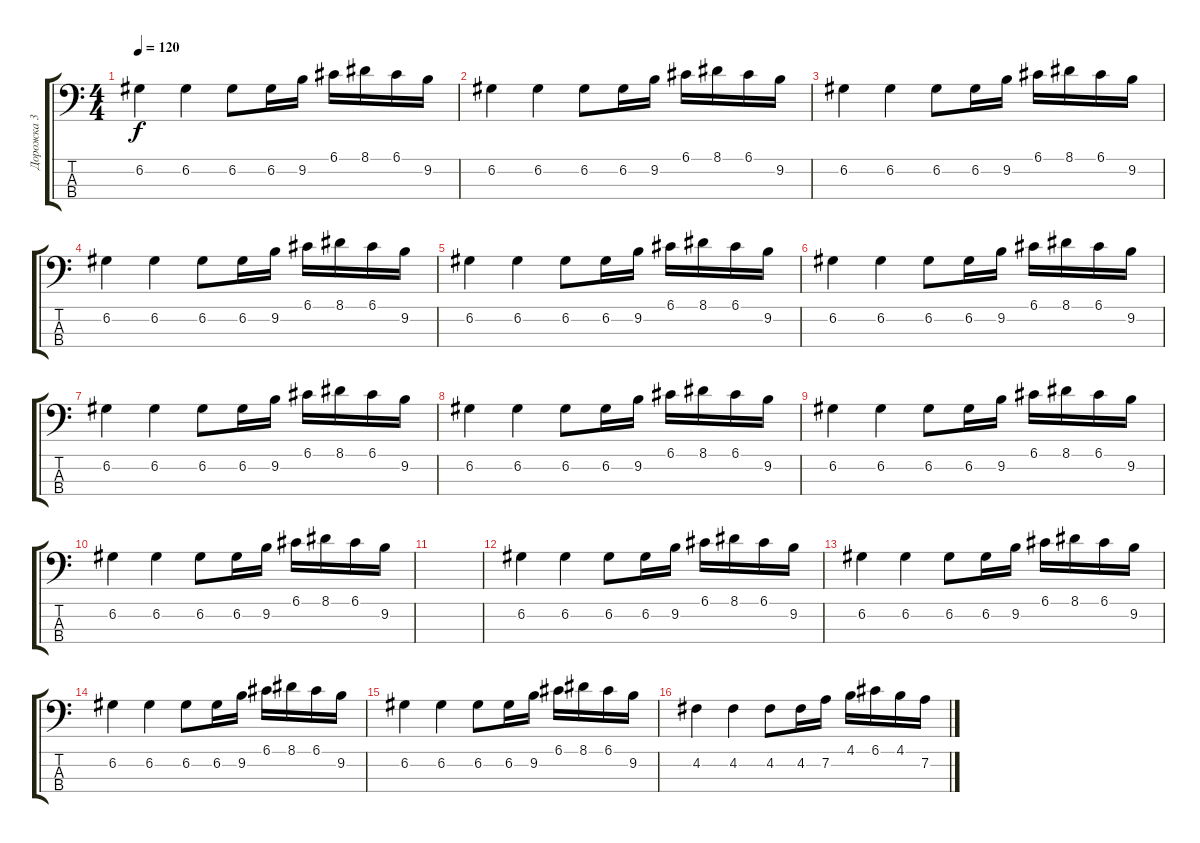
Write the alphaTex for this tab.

\track ("Дорожка 3" "Дорожка 3") {instrument synthbass1}
\staff {score tabs}
\tuning (G2 D2 A1 E1) {hide}
\ts (4 4)
\tempo 120
\clef f4
\ks c
6.2.4{dy f} 6.2.4 6.2.8 6.2.16 9.2.16 6.1.16 8.1.16 6.1.16 9.2.16 |
6.2.4 6.2.4 6.2.8 6.2.16 9.2.16 6.1.16 8.1.16 6.1.16 9.2.16 |
6.2.4 6.2.4 6.2.8 6.2.16 9.2.16 6.1.16 8.1.16 6.1.16 9.2.16 |
6.2.4 6.2.4 6.2.8 6.2.16 9.2.16 6.1.16 8.1.16 6.1.16 9.2.16 |
6.2.4 6.2.4 6.2.8 6.2.16 9.2.16 6.1.16 8.1.16 6.1.16 9.2.16 |
6.2.4 6.2.4 6.2.8 6.2.16 9.2.16 6.1.16 8.1.16 6.1.16 9.2.16 |
6.2.4 6.2.4 6.2.8 6.2.16 9.2.16 6.1.16 8.1.16 6.1.16 9.2.16 |
6.2.4 6.2.4 6.2.8 6.2.16 9.2.16 6.1.16 8.1.16 6.1.16 9.2.16 |
6.2.4 6.2.4 6.2.8 6.2.16 9.2.16 6.1.16 8.1.16 6.1.16 9.2.16 |
6.2.4 6.2.4 6.2.8 6.2.16 9.2.16 6.1.16 8.1.16 6.1.16 9.2.16 |
|
6.2.4 6.2.4 6.2.8 6.2.16 9.2.16 6.1.16 8.1.16 6.1.16 9.2.16 |
6.2.4 6.2.4 6.2.8 6.2.16 9.2.16 6.1.16 8.1.16 6.1.16 9.2.16 |
6.2.4 6.2.4 6.2.8 6.2.16 9.2.16 6.1.16 8.1.16 6.1.16 9.2.16 |
6.2.4 6.2.4 6.2.8 6.2.16 9.2.16 6.1.16 8.1.16 6.1.16 9.2.16 |
4.2.4 4.2.4 4.2.8 4.2.16 7.2.16 4.1.16 6.1.16 4.1.16 7.2.16
